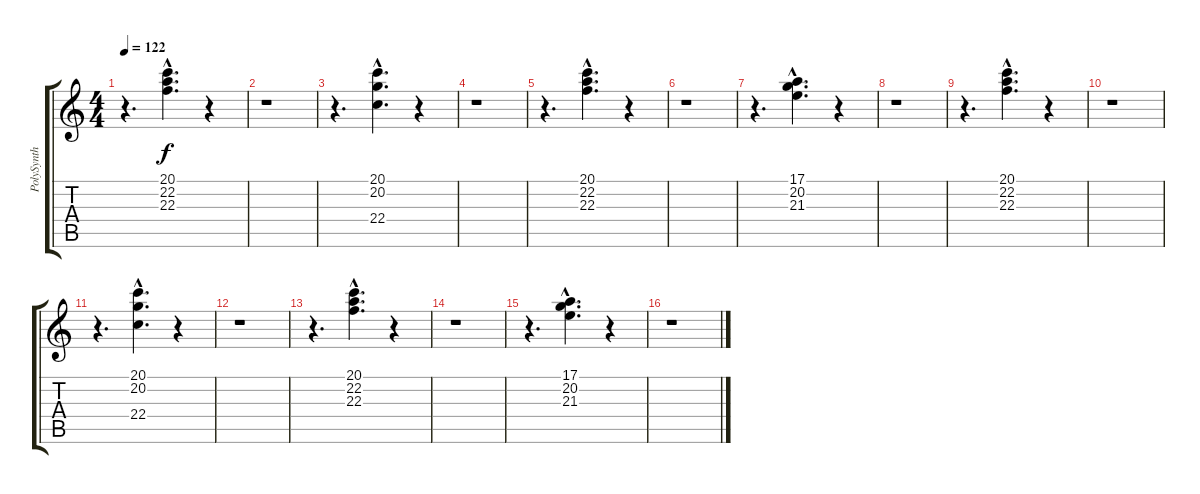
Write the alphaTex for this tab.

\track ("PolySynth" "PolySynth") {instrument pad3polysynth}
\staff {score tabs}
\tuning (E4 B3 G3 D3 A2 E2) {hide}
\ts (4 4)
\tempo 122
\clef g2
\ks c
r.4{d dy f} (20.1{hac} 22.2{hac} 22.3{hac}).4{d} r.4 |
r.1 |
r.4{d} (20.1{hac} 20.2{hac} 22.4{hac}).4{d} r.4 |
r.1 |
r.4{d} (20.1{hac} 22.2{hac} 22.3{hac}).4{d} r.4 |
r.1 |
r.4{d} (17.1{hac} 20.2{hac} 21.3{hac}).4{d} r.4 |
r.1 |
r.4{d} (20.1{hac} 22.2{hac} 22.3{hac}).4{d} r.4 |
r.1 |
r.4{d} (20.1{hac} 20.2{hac} 22.4{hac}).4{d} r.4 |
r.1 |
r.4{d} (20.1{hac} 22.2{hac} 22.3{hac}).4{d} r.4 |
r.1 |
r.4{d} (17.1{hac} 20.2{hac} 21.3{hac}).4{d} r.4 |
r.1
